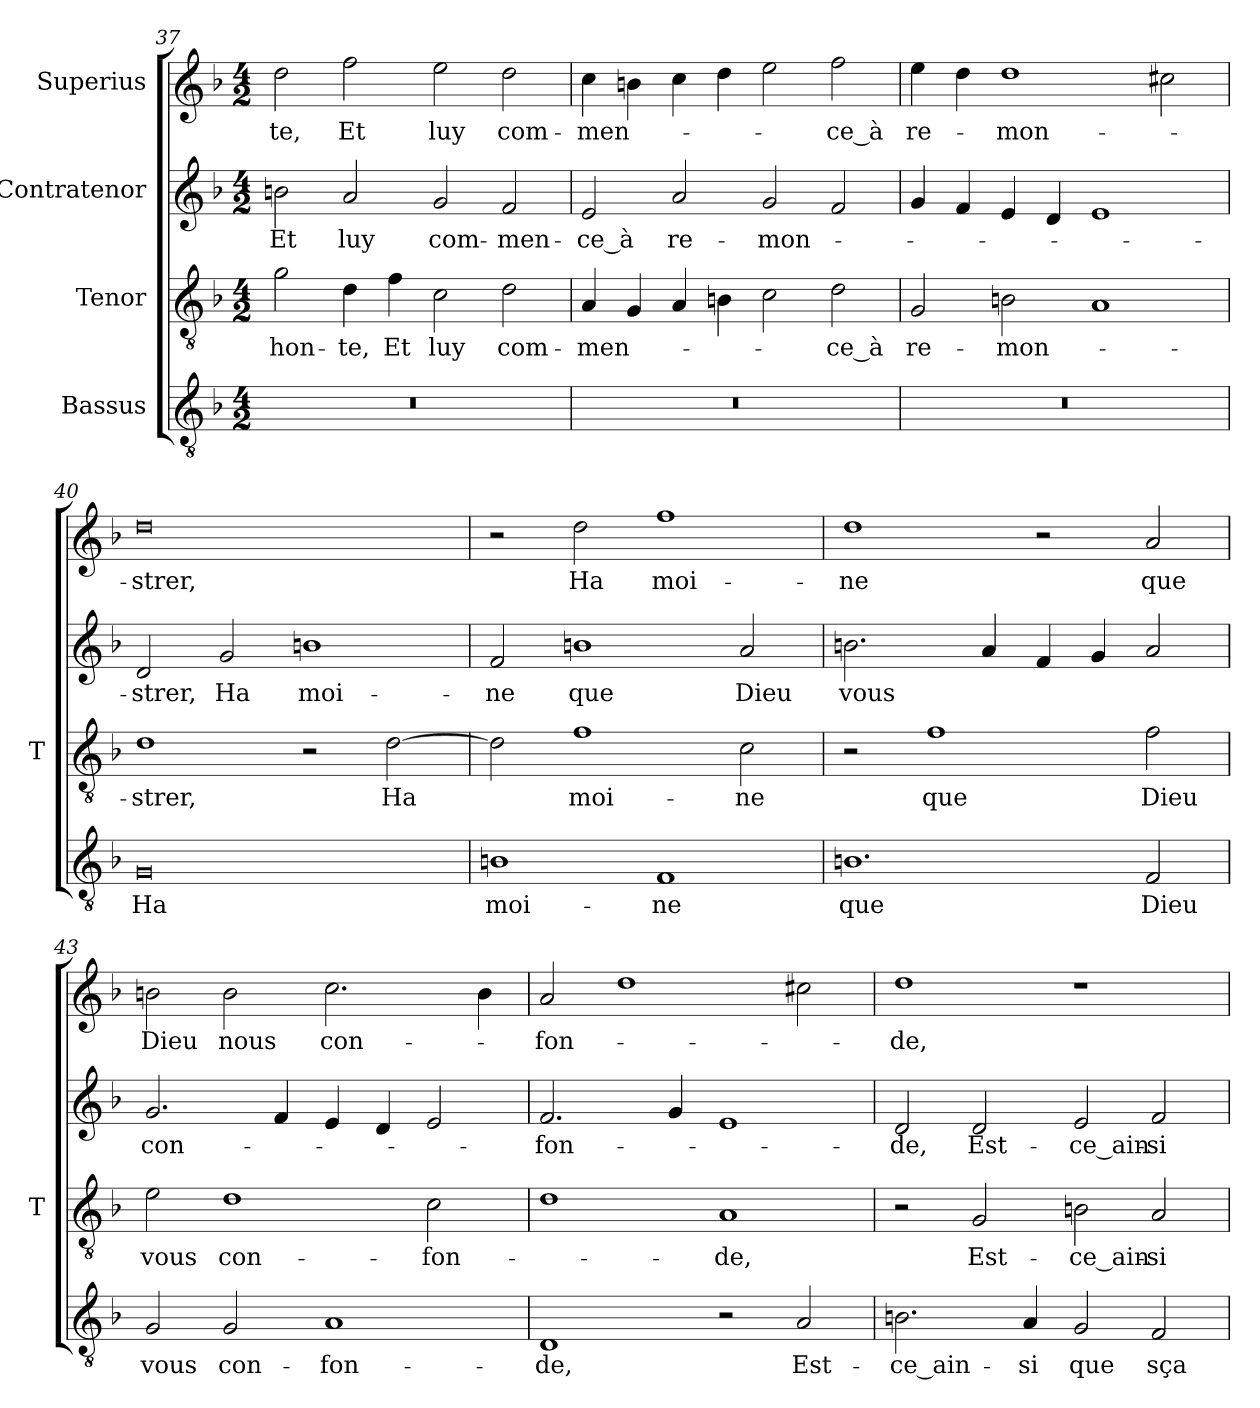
**kern	**text	**kern	**text	**kern	**text	**kern	**text
*part4	*part4	*part3	*part3	*part2	*part2	*part1	*part1
*staff4	*staff4	*staff3	*staff3	*staff2	*staff2	*staff1	*staff1
*I"Bassus	*	*I"Tenor	*	*I"Contratenor	*	*I"Superius	*
*	*	*I'T	*	*	*	*	*
*clefGv2	*	*clefGv2	*	*clefG2	*	*clefG2	*
*k[b-]	*	*k[b-]	*	*k[b-]	*	*k[b-]	*
*M4/2	*	*M4/2	*	*M4/2	*	*M4/2	*
=37	=37	=37	=37	=37	=37	=37	=37
0r	.	2g	hon-	2bn	-Et	2dd	-te,
.	.	4d	-te,	2a	-luy	2ff	-Et
.	.	4f	-Et	.	.	.	.
.	.	2c	-luy	2g	com-	2ee	-luy
.	.	2d	com-	2f	men-	2dd	com-
=38	=38	=38	=38	=38	=38	=38	=38
0r	.	4A	men-	2e	-ce_à	4cc	men-
.	.	4G	.	.	.	4b	.
.	.	4A	.	2a	re-	4cc	.
.	.	4Bn	.	.	.	4dd	.
.	.	2c	.	2g	mon-	2ee	.
.	.	2d	-ce_à	2f	.	2ff	-ce_à
=39	=39	=39	=39	=39	=39	=39	=39
0r	.	2G	re-	4g	.	4ee	re-
.	.	.	.	4f	.	4dd	.
.	.	2Bn	mon-	4e	.	1dd	mon-
.	.	.	.	4d	.	.	.
.	.	1A	.	1e	.	.	.
.	.	.	.	.	.	2cc#X	.
=40	=40	=40	=40	=40	=40	=40	=40
0G	-Ha	1d	-strer,	2d	-strer,	0dd	-strer,
.	.	.	.	2g	-Ha	.	.
.	.	2r	.	1bn	moi-	.	.
.	.	[2d	-Ha	.	.	.	.
=41	=41	=41	=41	=41	=41	=41	=41
1Bn	moi-	2d]	.	2f	-ne	2r	.
.	.	1f	moi-	1bn	-que	2dd	-Ha
1F	-ne	.	.	.	.	1ff	moi-
.	.	2c	-ne	2a	-Dieu	.	.
=42	=42	=42	=42	=42	=42	=42	=42
1.Bn	-que	2r	.	2.bn	-vous	1dd	-ne
.	.	1f	-que	.	.	.	.
.	.	.	.	4a	.	.	.
.	.	.	.	4f	.	2r	.
.	.	.	.	4g	.	.	.
2F	-Dieu	2f	-Dieu	2a	.	2a	-que
=43	=43	=43	=43	=43	=43	=43	=43
2G	-vous	2e	-vous	2.g	con-	2b	-Dieu
2G	con-	1d	con-	.	.	2b	-nous
.	.	.	.	4f	.	.	.
1A	fon-	.	.	4e	.	2.cc	con-
.	.	.	.	4d	.	.	.
.	.	2c	fon-	2e	.	.	.
.	.	.	.	.	.	4b	.
=44	=44	=44	=44	=44	=44	=44	=44
1D	-de,	1d	.	2.f	fon-	2a	fon-
.	.	.	.	.	.	1dd	.
.	.	.	.	4g	.	.	.
2r	.	1A	-de,	1e	.	.	.
2A	Est-	.	.	.	.	2cc#X	.
=45	=45	=45	=45	=45	=45	=45	=45
2.Bn	ce_ain-	2r	.	2d	-de,	1dd	-de,
.	.	2G	Est-	2d	Est-	.	.
4A	-si	.	.	.	.	.	.
2G	-que	2Bn	ce_ain-	2e	ce_ain-	1r	.
2F	sça-	2A	-si	2f	-si	.	.
=	=	=	=	=	=	=	=
*-	*-	*-	*-	*-	*-	*-	*-
